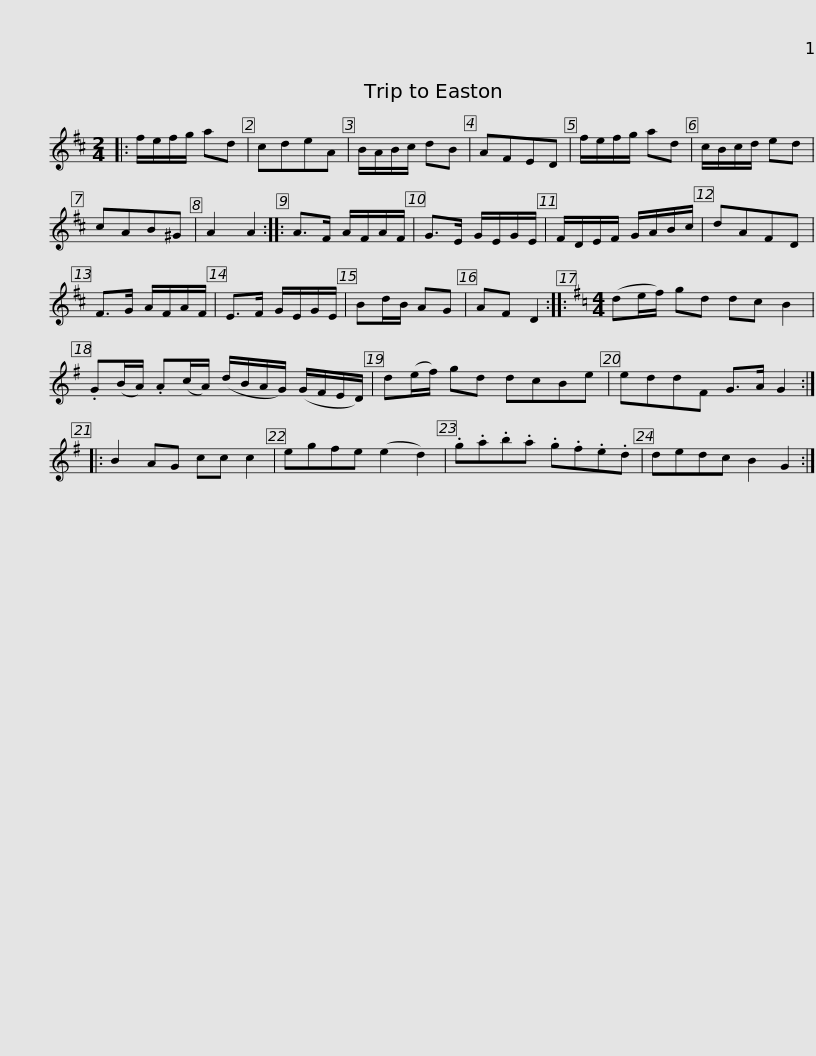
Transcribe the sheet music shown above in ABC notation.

X:1
L:1/8
M:2/4
I:linebreak $
K:D
V:1 treble
V:1
|: f/e/f/g/ ad | cdeA | B/A/B/c/ dB | AFED | f/e/f/g/ ad | %5
 c/B/c/d/ ed | cAB^G | A2 A2 ::$ A>F A/F/A/F/ | G>E G/E/G/E/ | %10
 F/D/E/F/ G/A/B/c/ | dAFD | F>G A/F/A/F/ | E>F G/E/G/E/ | Bd/B/ AG |$ %15
 AF D2 ::[K:G][M:4/4] (de/f/) gd dc B2 | .G(B/A/) .A(c/A/) (d/B/A/G/) (G/F/E/D/) | d(e/f/) gd dcBe | eddF G>A G2 ::$ %20
 B2 AG cc c2 | egfe (e2 d2) | .g.a.b.a .g.f.e.d | dedc B2 G2 :| %24
